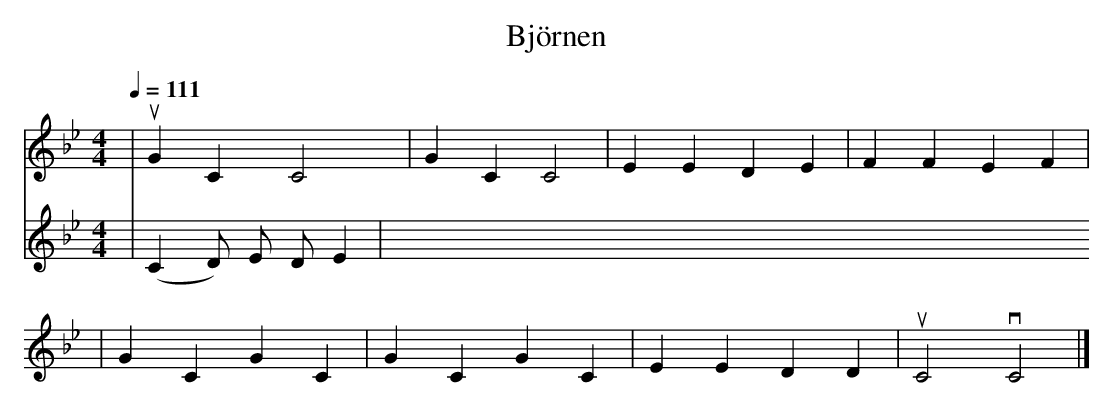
X:1
T: Björnen
M: 4/4
L: 1/4
Q: 111
K: Bb
[V:1] | uGC C2 | GC C2 | EE DE | FF EF |
[V:2] | (C D/2) E/2 D/2 E
[V:1] | GC GC | GC GC | EE DD | uC2 vC2 |]
[V:2] |
